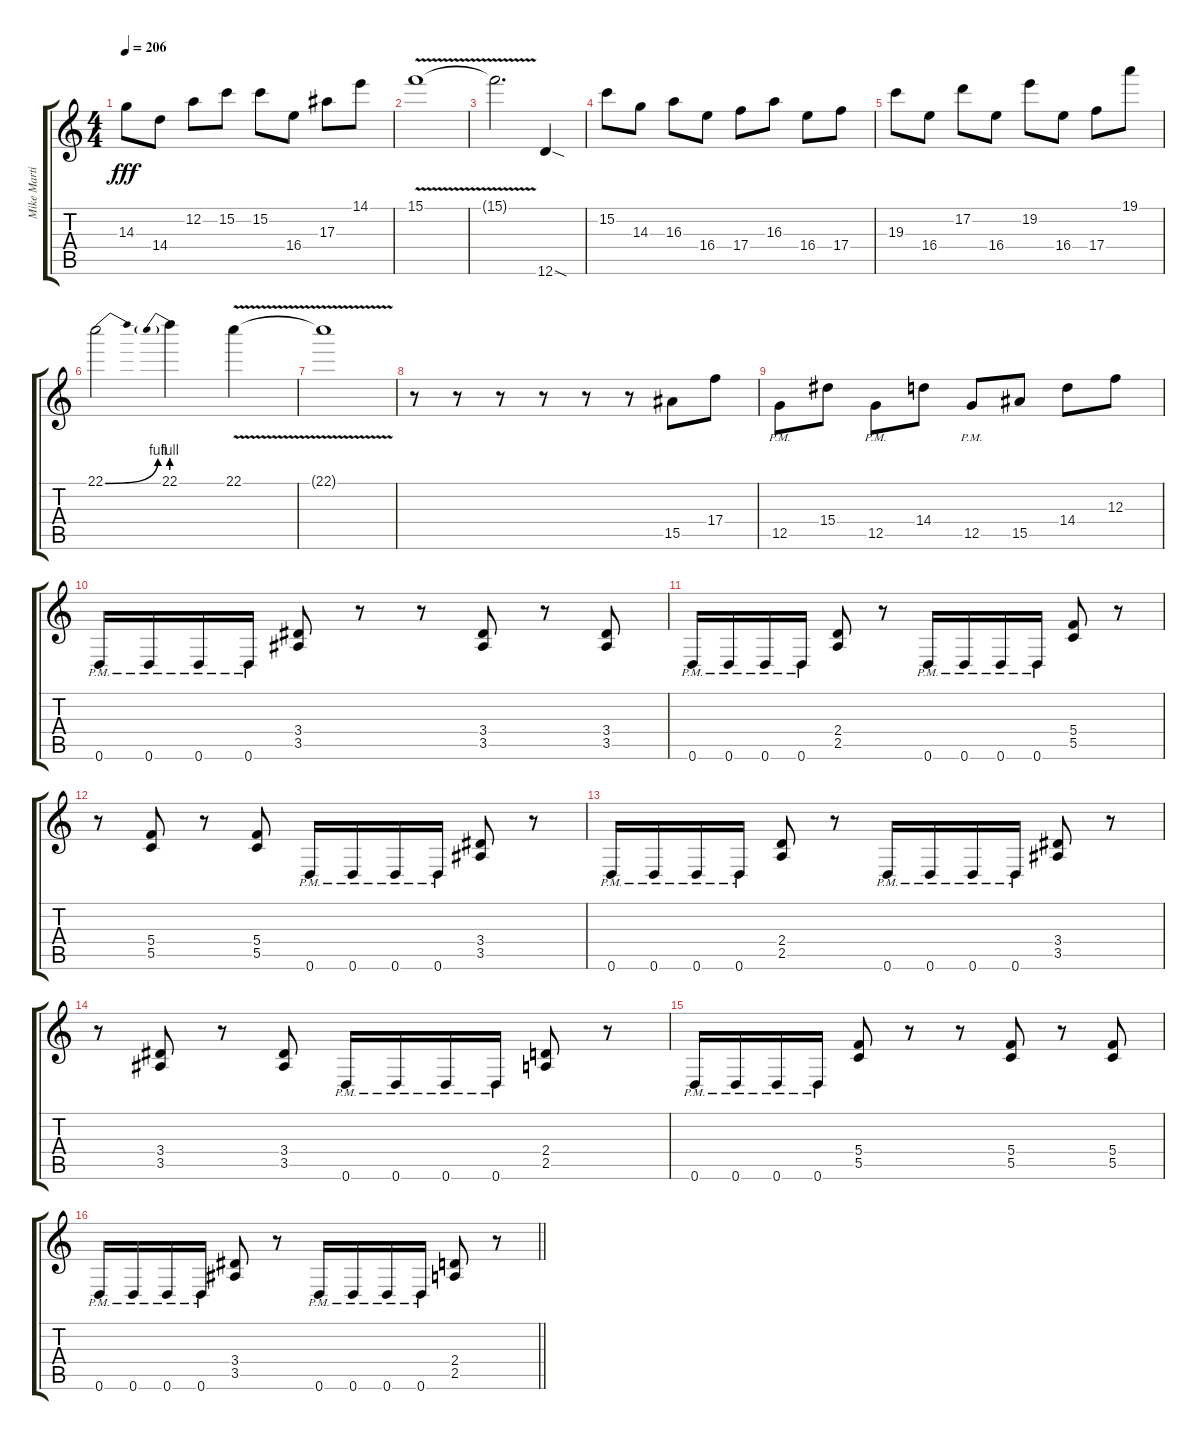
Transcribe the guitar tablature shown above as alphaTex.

\track ("Mike Martin" "Mike Marti") {instrument overdrivenguitar}
\staff {score tabs}
\tuning (D4 A3 F3 C3 G2 D2) {hide}
\ts (4 4)
\tempo 206
\clef g2
\ks c
14.3.8{dy fff} 14.4.8 12.2.8 15.2.8 15.2.8 16.4.8 17.3.8 14.1.8 |
15.1{v}.1 |
15.1{t}.2{d} 12.6{sod}.4 |
15.2.8 14.3.8 16.3.8 16.4.8 17.4.8 16.3.8 16.4.8 17.4.8 |
19.3.8 16.4.8 17.2.8 16.4.8 19.2.8 16.4.8 17.4.8 19.1.8 |
22.1{be (bend 0 0 60 4)}.2 22.1{be (prebend 0 4 60 4)}.4 22.1{v}.4 |
22.1{t}.1 |
r.8{volume 12 balance 16} r.8 r.8 r.8 r.8 r.8 15.5.8 17.4.8 |
12.5{pm}.8 15.4.8 12.5{pm}.8 14.4.8 12.5{pm}.8 15.5.8 14.4.8 12.3.8 |
0.6{pm}.16 0.6{pm}.16 0.6{pm}.16 0.6{pm}.16 (3.4 3.5).8 r.8 r.8 (3.4 3.5).8 r.8 (3.4 3.5).8 |
0.6{pm}.16 0.6{pm}.16 0.6{pm}.16 0.6{pm}.16 (2.4 2.5).8 r.8 0.6{pm}.16 0.6{pm}.16 0.6{pm}.16 0.6{pm}.16 (5.4 5.5).8 r.8 |
r.8 (5.4 5.5).8 r.8 (5.4 5.5).8 0.6{pm}.16 0.6{pm}.16 0.6{pm}.16 0.6{pm}.16 (3.4 3.5).8 r.8 |
0.6{pm}.16 0.6{pm}.16 0.6{pm}.16 0.6{pm}.16 (2.4 2.5).8 r.8 0.6{pm}.16 0.6{pm}.16 0.6{pm}.16 0.6{pm}.16 (3.4 3.5).8 r.8 |
r.8 (3.4 3.5).8 r.8 (3.4 3.5).8 0.6{pm}.16 0.6{pm}.16 0.6{pm}.16 0.6{pm}.16 (2.4 2.5).8 r.8 |
0.6{pm}.16 0.6{pm}.16 0.6{pm}.16 0.6{pm}.16 (5.4 5.5).8 r.8 r.8 (5.4 5.5).8 r.8 (5.4 5.5).8 |
\barLineRight lightlight
0.6{pm}.16 0.6{pm}.16 0.6{pm}.16 0.6{pm}.16 (3.4 3.5).8 r.8 0.6{pm}.16 0.6{pm}.16 0.6{pm}.16 0.6{pm}.16 (2.4 2.5).8 r.8
